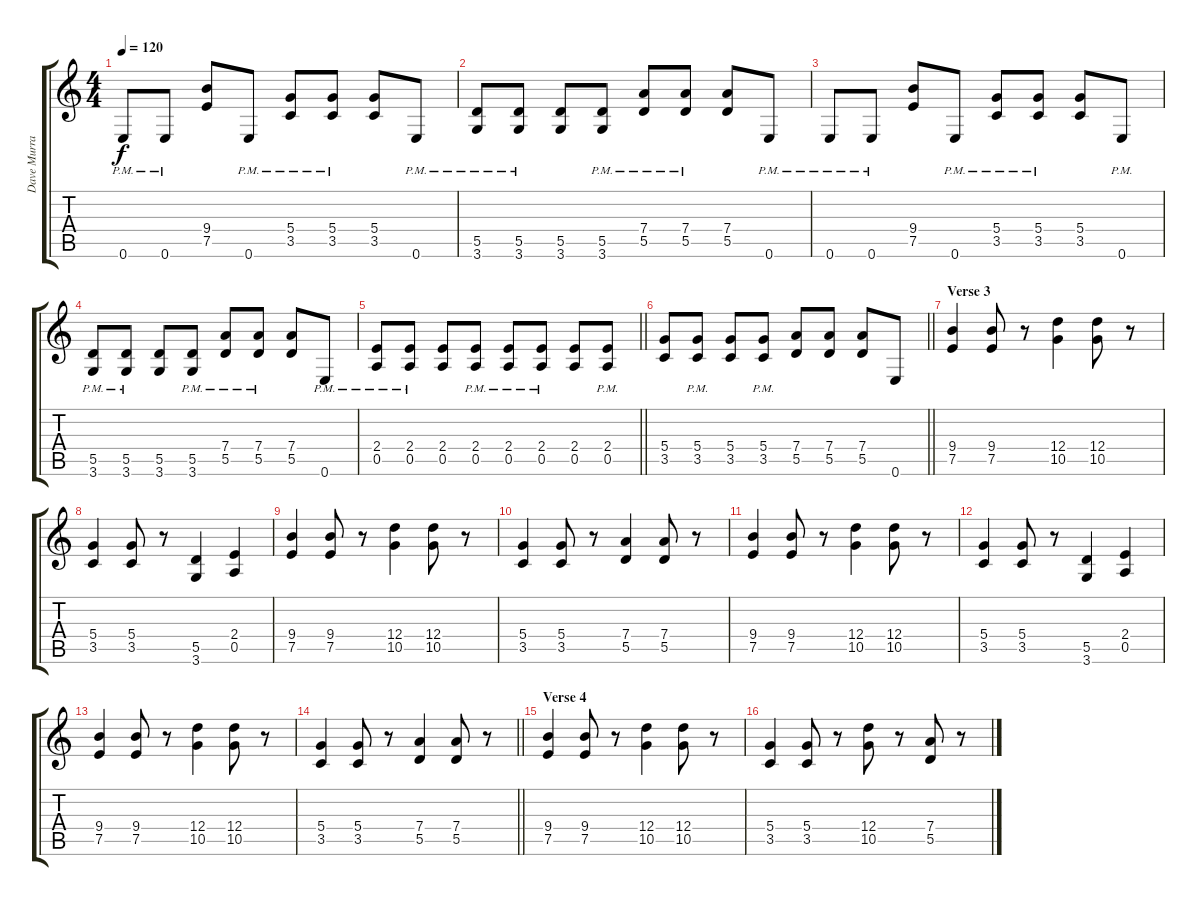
\track ("Dave Murray" "Dave Murra") {instrument overdrivenguitar}
\staff {score tabs}
\tuning (E4 B3 G3 D3 A2 E2) {hide}
\ts (4 4)
\tempo 120
\clef g2
\ks c
0.6{pm}.8{dy f} 0.6{pm}.8 (9.4 7.5).8 0.6{pm}.8 (5.4{pm} 3.5{pm}).8 (5.4{pm} 3.5{pm}).8 (5.4 3.5).8 0.6{pm}.8 |
(5.5{pm} 3.6{pm}).8 (5.5{pm} 3.6{pm}).8 (5.5 3.6).8 (5.5{pm} 3.6{pm}).8 (7.4{pm} 5.5{pm}).8 (7.4{pm} 5.5{pm}).8 (7.4 5.5).8 0.6{pm}.8 |
0.6{pm}.8 0.6{pm}.8 (9.4 7.5).8 0.6{pm}.8 (5.4{pm} 3.5{pm}).8 (5.4{pm} 3.5{pm}).8 (5.4 3.5).8 0.6{pm}.8 |
(5.5{pm} 3.6{pm}).8 (5.5{pm} 3.6{pm}).8 (5.5 3.6).8 (5.5{pm} 3.6{pm}).8 (7.4{pm} 5.5{pm}).8 (7.4{pm} 5.5{pm}).8 (7.4 5.5).8 0.6{pm}.8 |
\barLineRight lightlight
(2.4{pm} 0.5{pm}).8 (2.4{pm} 0.5{pm}).8 (2.4 0.5).8 (2.4{pm} 0.5{pm}).8 (2.4{pm} 0.5{pm}).8 (2.4{pm} 0.5{pm}).8 (2.4 0.5).8 (2.4{pm} 0.5{pm}).8 |
\barLineRight lightlight
(5.4 3.5).8 (5.4{pm} 3.5{pm}).8 (5.4 3.5).8 (5.4{pm} 3.5{pm}).8 (7.4 5.5).8 (7.4 5.5).8 (7.4 5.5).8 0.6.8 |
\section ("" "Verse 3")
(9.4 7.5).4 (9.4 7.5).8 r.8 (12.4 10.5).4 (12.4 10.5).8 r.8 |
(5.4 3.5).4 (5.4 3.5).8 r.8 (5.5 3.6).4 (2.4 0.5).4 |
(9.4 7.5).4 (9.4 7.5).8 r.8 (12.4 10.5).4 (12.4 10.5).8 r.8 |
(5.4 3.5).4 (5.4 3.5).8 r.8 (7.4 5.5).4 (7.4 5.5).8 r.8 |
(9.4 7.5).4 (9.4 7.5).8 r.8 (12.4 10.5).4 (12.4 10.5).8 r.8 |
(5.4 3.5).4 (5.4 3.5).8 r.8 (5.5 3.6).4 (2.4 0.5).4 |
(9.4 7.5).4 (9.4 7.5).8 r.8 (12.4 10.5).4 (12.4 10.5).8 r.8 |
\barLineRight lightlight
(5.4 3.5).4 (5.4 3.5).8 r.8 (7.4 5.5).4 (7.4 5.5).8 r.8 |
\section ("" "Verse 4")
(9.4 7.5).4 (9.4 7.5).8 r.8 (12.4 10.5).4 (12.4 10.5).8 r.8 |
(5.4 3.5).4 (5.4 3.5).8 r.8 (12.4 10.5).8 r.8 (7.4 5.5).8 r.8
